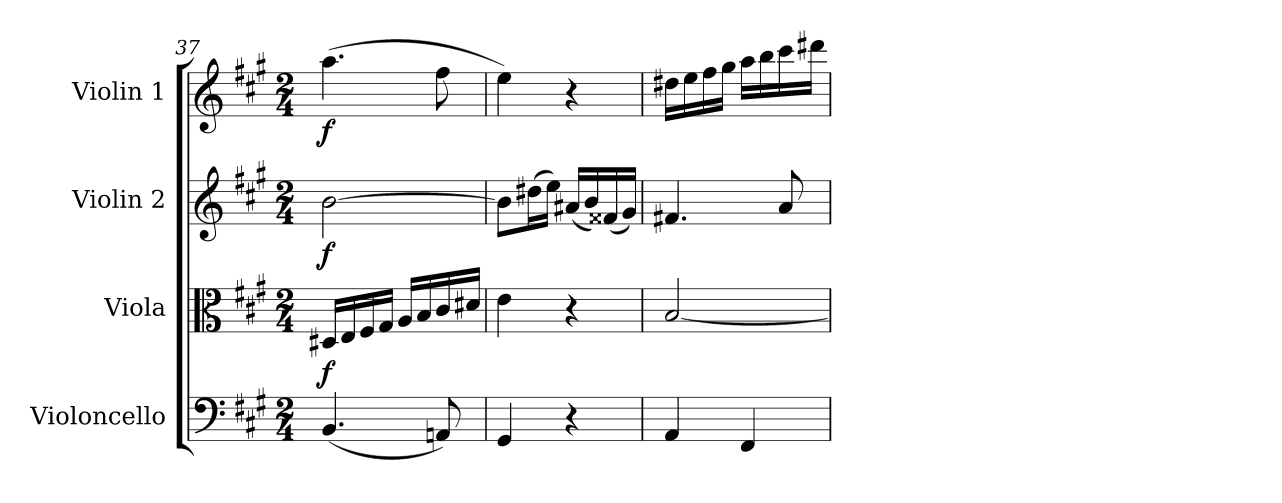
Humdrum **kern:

**kern	**kern	**dynam	**kern	**dynam	**kern	**dynam
*part4	*part3	*part3	*part2	*part2	*part1	*part1
*staff4	*staff3	*staff3	*staff2	*staff2	*staff1	*staff1
*I"Violoncello	*I"Viola	*	*I"Violin 2	*	*I"Violin 1	*
*I'Vc	*I'Vla	*	*I'Vln	*	*I'Vln	*
!!LO:PB:g=z
*clefF4	*clefC3	*	*clefG2	*	*clefG2	*
*k[f#c#g#]	*k[f#c#g#]	*	*k[f#c#g#]	*	*k[f#c#g#]	*
*M2/4	*M2/4	*	*M2/4	*	*M2/4	*
=37	=37	=37	=37	=37	=37	=37
!	!	!LO:DY:b	!	!LO:DY:b	!	!LO:DY:b
(4.BB/	16D#X/LL	f	[2b\	f	(4.aa\	f
.	16E/	.	.	.	.	.
.	16F#/	.	.	.	.	.
.	16G#/JJ	.	.	.	.	.
.	16A/LL	.	.	.	.	.
.	16B/	.	.	.	.	.
8AAn/)	16c#/	.	.	.	8ff#\	.
.	16d#X/JJ	.	.	.	.	.
=38	=38	=38	=38	=38	=38	=38
4GG#/	4e\	.	8b\L]	.	4ee\)	.
.	.	.	(16dd#X\L	.	.	.
.	.	.	16ee\JJ)	.	.	.
4r	4r	.	(16a#X/LL	.	4r	.
.	.	.	16b/)	.	.	.
.	.	.	(16f##X/	.	.	.
.	.	.	16g#/JJ)	.	.	.
=39	=39	=39	=39	=39	=39	=39
4AA/	[2B/	.	4.f#X/	.	16dd#X\LL	.
.	.	.	.	.	16ee\	.
.	.	.	.	.	16ff#\	.
.	.	.	.	.	16gg#\JJ	.
4FF#/	.	.	.	.	16aa\LL	.
.	.	.	.	.	16bb\	.
.	.	.	8a/	.	16ccc#\	.
.	.	.	.	.	16ddd#X\JJ	.
=	=	=	=	=	=	=
*-	*-	*-	*-	*-	*-	*-
